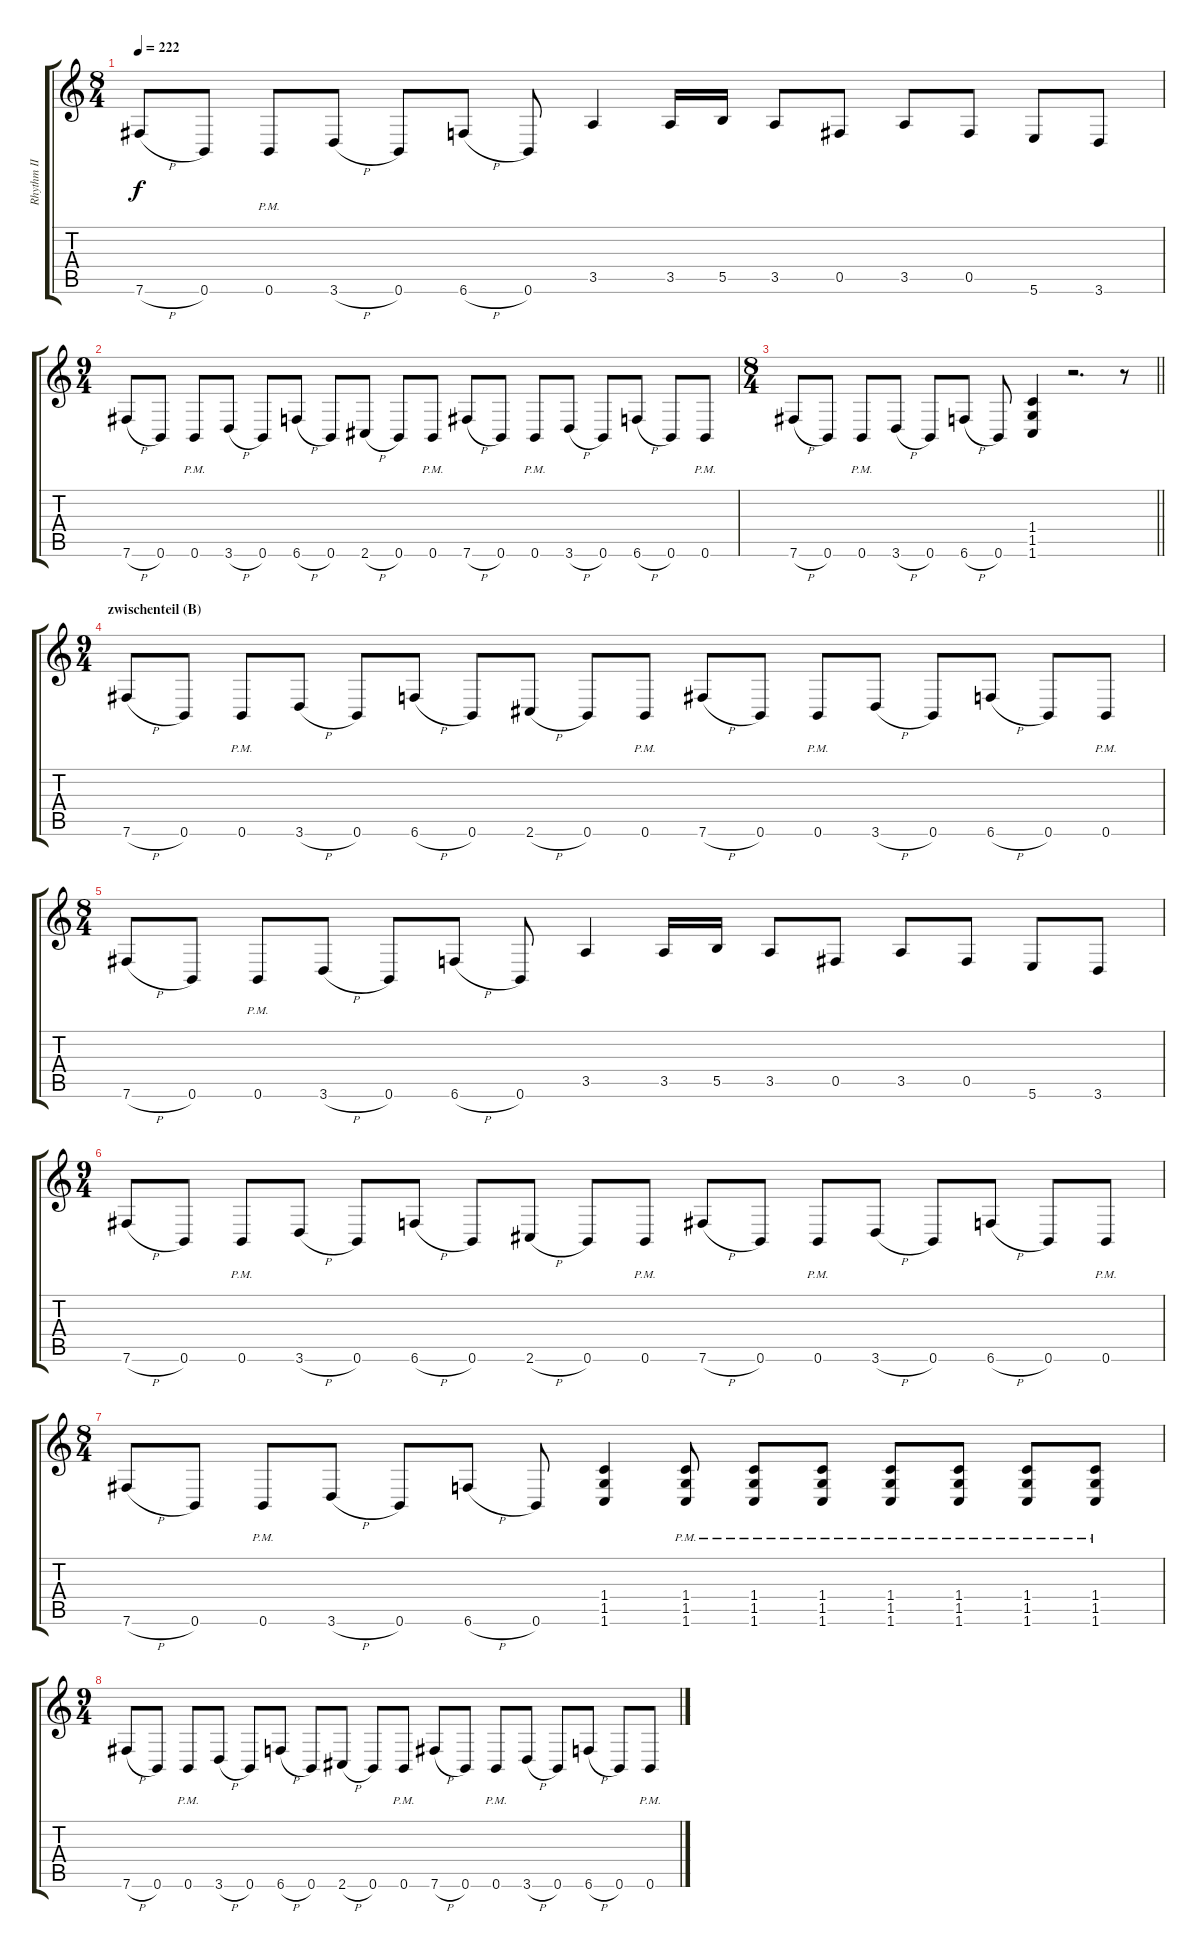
\track ("Rhythm II" "Rhythm II") {instrument distortionguitar}
\staff {score tabs}
\tuning (Db4 Ab3 E3 B2 Gb2 B1) {hide}
\ts (8 4)
\tempo 222
\clef g2
\ks c
7.6{h}.8{dy f} 0.6.8 0.6{pm}.8 3.6{h}.8 0.6.8 6.6{h}.8 0.6.8 3.5.4 3.5.16 5.5.16 3.5.8 0.5.8 3.5.8 0.5.8 5.6.8 3.6.8 |
\ts (9 4)
7.6{h}.8 0.6.8 0.6{pm}.8 3.6{h}.8 0.6.8 6.6{h}.8 0.6.8 2.6{h}.8 0.6.8 0.6{pm}.8 7.6{h}.8 0.6.8 0.6{pm}.8 3.6{h}.8 0.6.8 6.6{h}.8 0.6.8 0.6{pm}.8 |
\ts (8 4)
\barLineRight lightlight
7.6{h}.8 0.6.8 0.6{pm}.8 3.6{h}.8 0.6.8 6.6{h}.8 0.6.8 (1.4 1.5 1.6).4 r.2{d} r.8 |
\ts (9 4)
\section ("" "zwischenteil (B)")
7.6{h}.8 0.6.8 0.6{pm}.8 3.6{h}.8 0.6.8 6.6{h}.8 0.6.8 2.6{h}.8 0.6.8 0.6{pm}.8 7.6{h}.8 0.6.8 0.6{pm}.8 3.6{h}.8 0.6.8 6.6{h}.8 0.6.8 0.6{pm}.8 |
\ts (8 4)
7.6{h}.8 0.6.8 0.6{pm}.8 3.6{h}.8 0.6.8 6.6{h}.8 0.6.8 3.5.4 3.5.16 5.5.16 3.5.8 0.5.8 3.5.8 0.5.8 5.6.8 3.6.8 |
\ts (9 4)
7.6{h}.8 0.6.8 0.6{pm}.8 3.6{h}.8 0.6.8 6.6{h}.8 0.6.8 2.6{h}.8 0.6.8 0.6{pm}.8 7.6{h}.8 0.6.8 0.6{pm}.8 3.6{h}.8 0.6.8 6.6{h}.8 0.6.8 0.6{pm}.8 |
\ts (8 4)
7.6{h}.8 0.6.8 0.6{pm}.8 3.6{h}.8 0.6.8 6.6{h}.8 0.6.8 (1.4 1.5 1.6).4 (1.4{pm} 1.5{pm} 1.6{pm}).8 (1.4{pm} 1.5{pm} 1.6{pm}).8 (1.4{pm} 1.5{pm} 1.6{pm}).8 (1.4{pm} 1.5{pm} 1.6{pm}).8 (1.4{pm} 1.5{pm} 1.6{pm}).8 (1.4{pm} 1.5{pm} 1.6{pm}).8 (1.4{pm} 1.5{pm} 1.6{pm}).8 |
\ts (9 4)
7.6{h}.8 0.6.8 0.6{pm}.8 3.6{h}.8 0.6.8 6.6{h}.8 0.6.8 2.6{h}.8 0.6.8 0.6{pm}.8 7.6{h}.8 0.6.8 0.6{pm}.8 3.6{h}.8 0.6.8 6.6{h}.8 0.6.8 0.6{pm}.8
